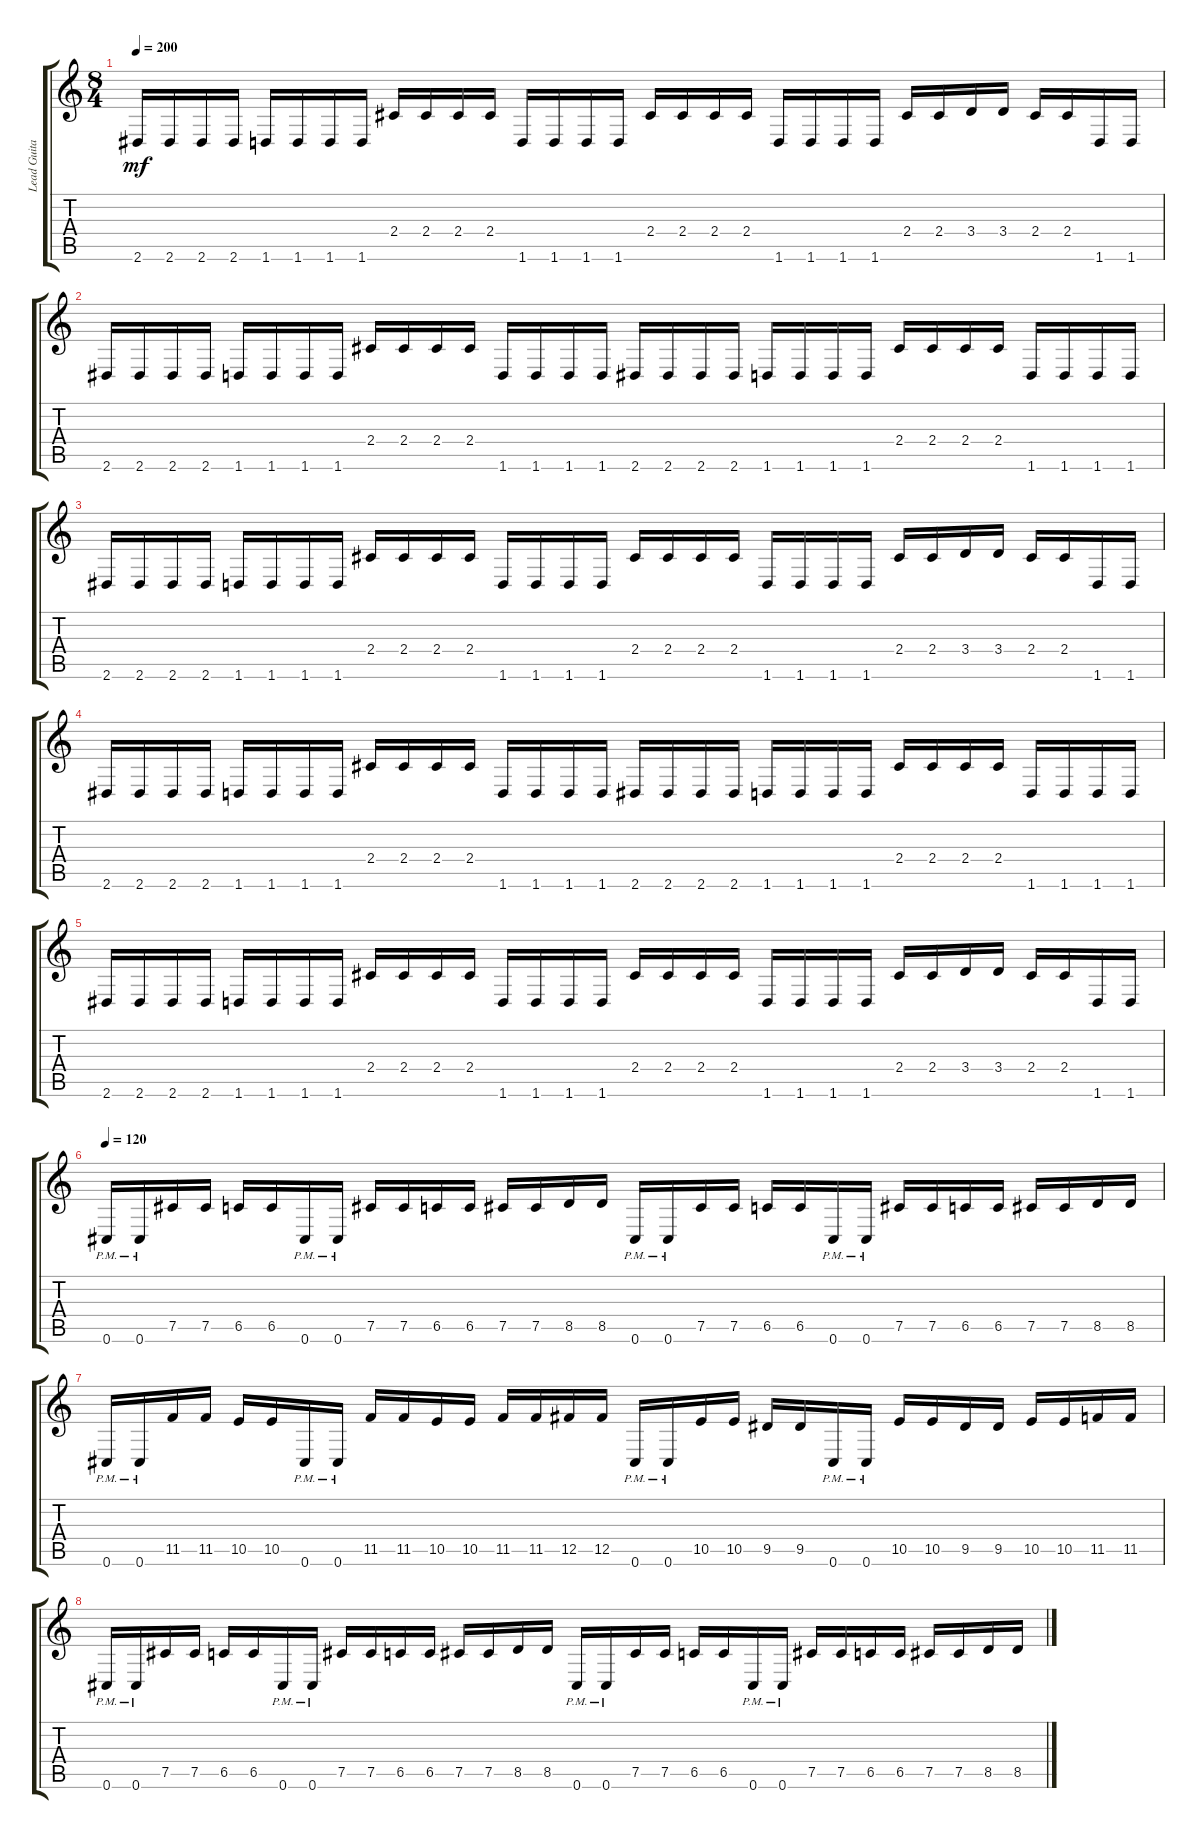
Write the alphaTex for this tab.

\track ("Lead Guitar" "Lead Guita") {instrument distortionguitar}
\staff {score tabs}
\tuning (Db4 Ab3 E3 B2 Gb2 Db2) {hide}
\ts (8 4)
\tempo 200
\clef g2
\ks c
2.6.16{dy mf} 2.6.16 2.6.16 2.6.16 1.6.16 1.6.16 1.6.16 1.6.16 2.4.16 2.4.16 2.4.16 2.4.16 1.6.16 1.6.16 1.6.16 1.6.16 2.4.16 2.4.16 2.4.16 2.4.16 1.6.16 1.6.16 1.6.16 1.6.16 2.4.16 2.4.16 3.4.16 3.4.16 2.4.16 2.4.16 1.6.16 1.6.16 |
2.6.16 2.6.16 2.6.16 2.6.16 1.6.16 1.6.16 1.6.16 1.6.16 2.4.16 2.4.16 2.4.16 2.4.16 1.6.16 1.6.16 1.6.16 1.6.16 2.6.16 2.6.16 2.6.16 2.6.16 1.6.16 1.6.16 1.6.16 1.6.16 2.4.16 2.4.16 2.4.16 2.4.16 1.6.16 1.6.16 1.6.16 1.6.16 |
2.6.16 2.6.16 2.6.16 2.6.16 1.6.16 1.6.16 1.6.16 1.6.16 2.4.16 2.4.16 2.4.16 2.4.16 1.6.16 1.6.16 1.6.16 1.6.16 2.4.16 2.4.16 2.4.16 2.4.16 1.6.16 1.6.16 1.6.16 1.6.16 2.4.16 2.4.16 3.4.16 3.4.16 2.4.16 2.4.16 1.6.16 1.6.16 |
2.6.16 2.6.16 2.6.16 2.6.16 1.6.16 1.6.16 1.6.16 1.6.16 2.4.16 2.4.16 2.4.16 2.4.16 1.6.16 1.6.16 1.6.16 1.6.16 2.6.16 2.6.16 2.6.16 2.6.16 1.6.16 1.6.16 1.6.16 1.6.16 2.4.16 2.4.16 2.4.16 2.4.16 1.6.16 1.6.16 1.6.16 1.6.16 |
2.6.16 2.6.16 2.6.16 2.6.16 1.6.16 1.6.16 1.6.16 1.6.16 2.4.16 2.4.16 2.4.16 2.4.16 1.6.16 1.6.16 1.6.16 1.6.16 2.4.16 2.4.16 2.4.16 2.4.16 1.6.16 1.6.16 1.6.16 1.6.16 2.4.16 2.4.16 3.4.16 3.4.16 2.4.16 2.4.16 1.6.16 1.6.16 |
\tempo 120
0.6{pm}.16 0.6{pm}.16 7.5.16 7.5.16 6.5.16 6.5.16 0.6{pm}.16 0.6{pm}.16 7.5.16 7.5.16 6.5.16 6.5.16 7.5.16 7.5.16 8.5.16 8.5.16 0.6{pm}.16 0.6{pm}.16 7.5.16 7.5.16 6.5.16 6.5.16 0.6{pm}.16 0.6{pm}.16 7.5.16 7.5.16 6.5.16 6.5.16 7.5.16 7.5.16 8.5.16 8.5.16 |
0.6{pm}.16 0.6{pm}.16 11.5.16 11.5.16 10.5.16 10.5.16 0.6{pm}.16 0.6{pm}.16 11.5.16 11.5.16 10.5.16 10.5.16 11.5.16 11.5.16 12.5.16 12.5.16 0.6{pm}.16 0.6{pm}.16 10.5.16 10.5.16 9.5.16 9.5.16 0.6{pm}.16 0.6{pm}.16 10.5.16 10.5.16 9.5.16 9.5.16 10.5.16 10.5.16 11.5.16 11.5.16 |
0.6{pm}.16 0.6{pm}.16 7.5.16 7.5.16 6.5.16 6.5.16 0.6{pm}.16 0.6{pm}.16 7.5.16 7.5.16 6.5.16 6.5.16 7.5.16 7.5.16 8.5.16 8.5.16 0.6{pm}.16 0.6{pm}.16 7.5.16 7.5.16 6.5.16 6.5.16 0.6{pm}.16 0.6{pm}.16 7.5.16 7.5.16 6.5.16 6.5.16 7.5.16 7.5.16 8.5.16 8.5.16
